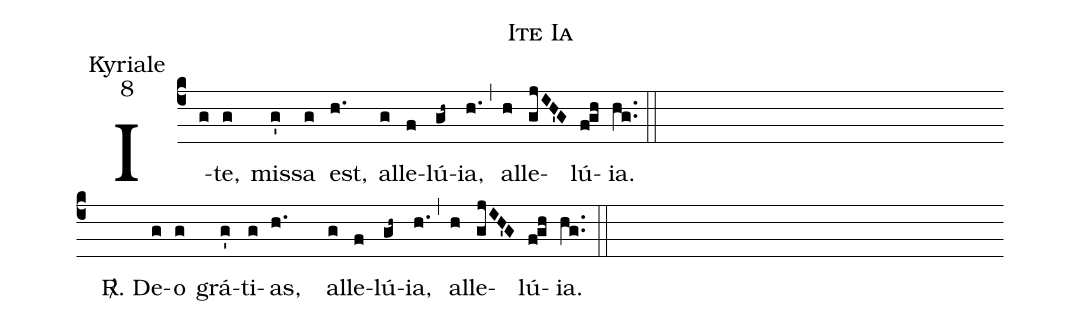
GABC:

name:Ite Ia;
office-part:Kyriale;
mode:8;
%%
(c4) I(g)te,(g) mis(g')sa(g) est,(h.) al(g)le(f)lú(gh~)ia,(h.) (,) al(h)le(gjIH'G)lú(f!gh)ia.(hg..) (::)
(Z-) ~~~<sp>R/</sp>. De(g)o(g) grá(g')ti(g)as,(h.) ~~al(g)le(f)lú(gh~)ia,(h.) (,) al(h)le(gjIH'G)lú(f!gh)ia.(hg..) (::)
